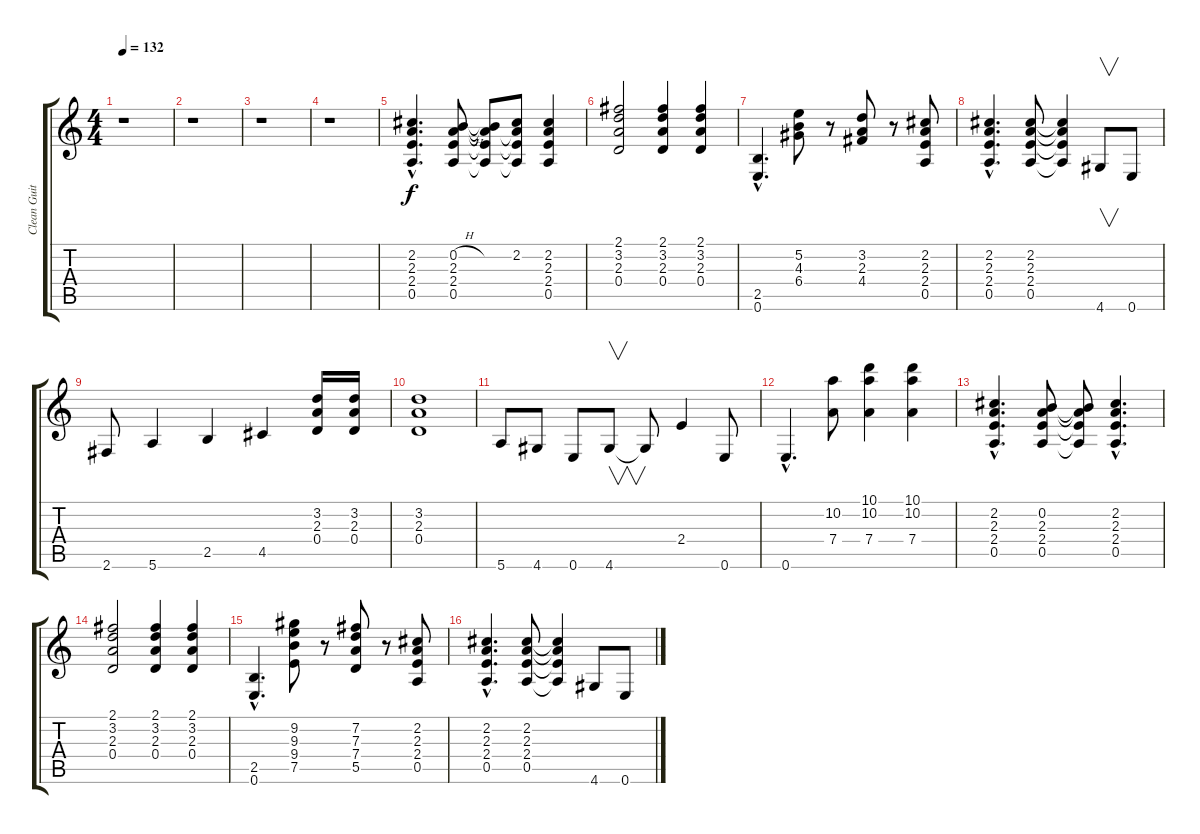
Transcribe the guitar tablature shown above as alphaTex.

\track ("Clean Guitar" "Clean Guit") {instrument electricguitarclean}
\staff {score tabs}
\tuning (E4 B3 G3 D3 A2 E2) {hide}
\ts (4 4)
\tempo 132
\clef g2
\ks c
r.1{dy f} |
r.1 |
r.1 |
r.1 |
(2.2{hac} 2.3{hac} 2.4{hac} 0.5{hac}).4{d} (0.2{h} 2.3 2.4 0.5).8 (0.2{t} 2.3{t} 2.4{t} 0.5{t}).8 (2.2 2.3{t} 2.4{t} 0.5{t}).8 (2.2 2.3 2.4 0.5).4 |
(2.1 3.2 2.3 0.4).2 (2.1 3.2 2.3 0.4).4 (2.1 3.2 2.3 0.4).4 |
(2.5{hac} 0.6{hac}).4{d} (5.2 4.3 6.4).8 r.8 (3.2 2.3 4.4).8 r.8 (2.2 2.3 2.4 0.5).8 |
(2.2{hac} 2.3{hac} 2.4{hac} 0.5{hac}).4{d} (2.2 2.3 2.4 0.5).8 (2.2{t} 2.3{t} 2.4{t} 0.5{t}).4 4.6.8{v} 0.6.8 |
2.6.8 5.6.4 2.5.4 4.5.4 (3.2 2.3 0.4).16 (3.2 2.3 0.4).16 |
(3.2 2.3 0.4).1 |
5.6.8 4.6.8 0.6.8 4.6.8{v} 4.6{t}.8 2.4.4 0.6.8 |
0.6{hac}.4{d} (10.2 7.4).8 (10.1 10.2 7.4).4 (10.1 10.2 7.4).4 |
(2.2{hac} 2.3{hac} 2.4{hac} 0.5{hac}).4{d} (0.2 2.3 2.4 0.5).8 (0.2{t} 2.3{t} 2.4{t} 0.5{t}).8 (2.2{hac} 2.3{hac} 2.4{hac} 0.5{hac}).4{d} |
(2.1 3.2 2.3 0.4).2 (2.1 3.2 2.3 0.4).4 (2.1 3.2 2.3 0.4).4 |
(2.5{hac} 0.6{hac}).4{d} (9.2 9.3 9.4 7.5).8 r.8 (7.2 7.3 7.4 5.5).8 r.8 (2.2 2.3 2.4 0.5).8 |
(2.2{hac} 2.3{hac} 2.4{hac} 0.5{hac}).4{d} (2.2 2.3 2.4 0.5).8 (2.2{t} 2.3{t} 2.4{t} 0.5{t}).4 4.6.8 0.6.8
